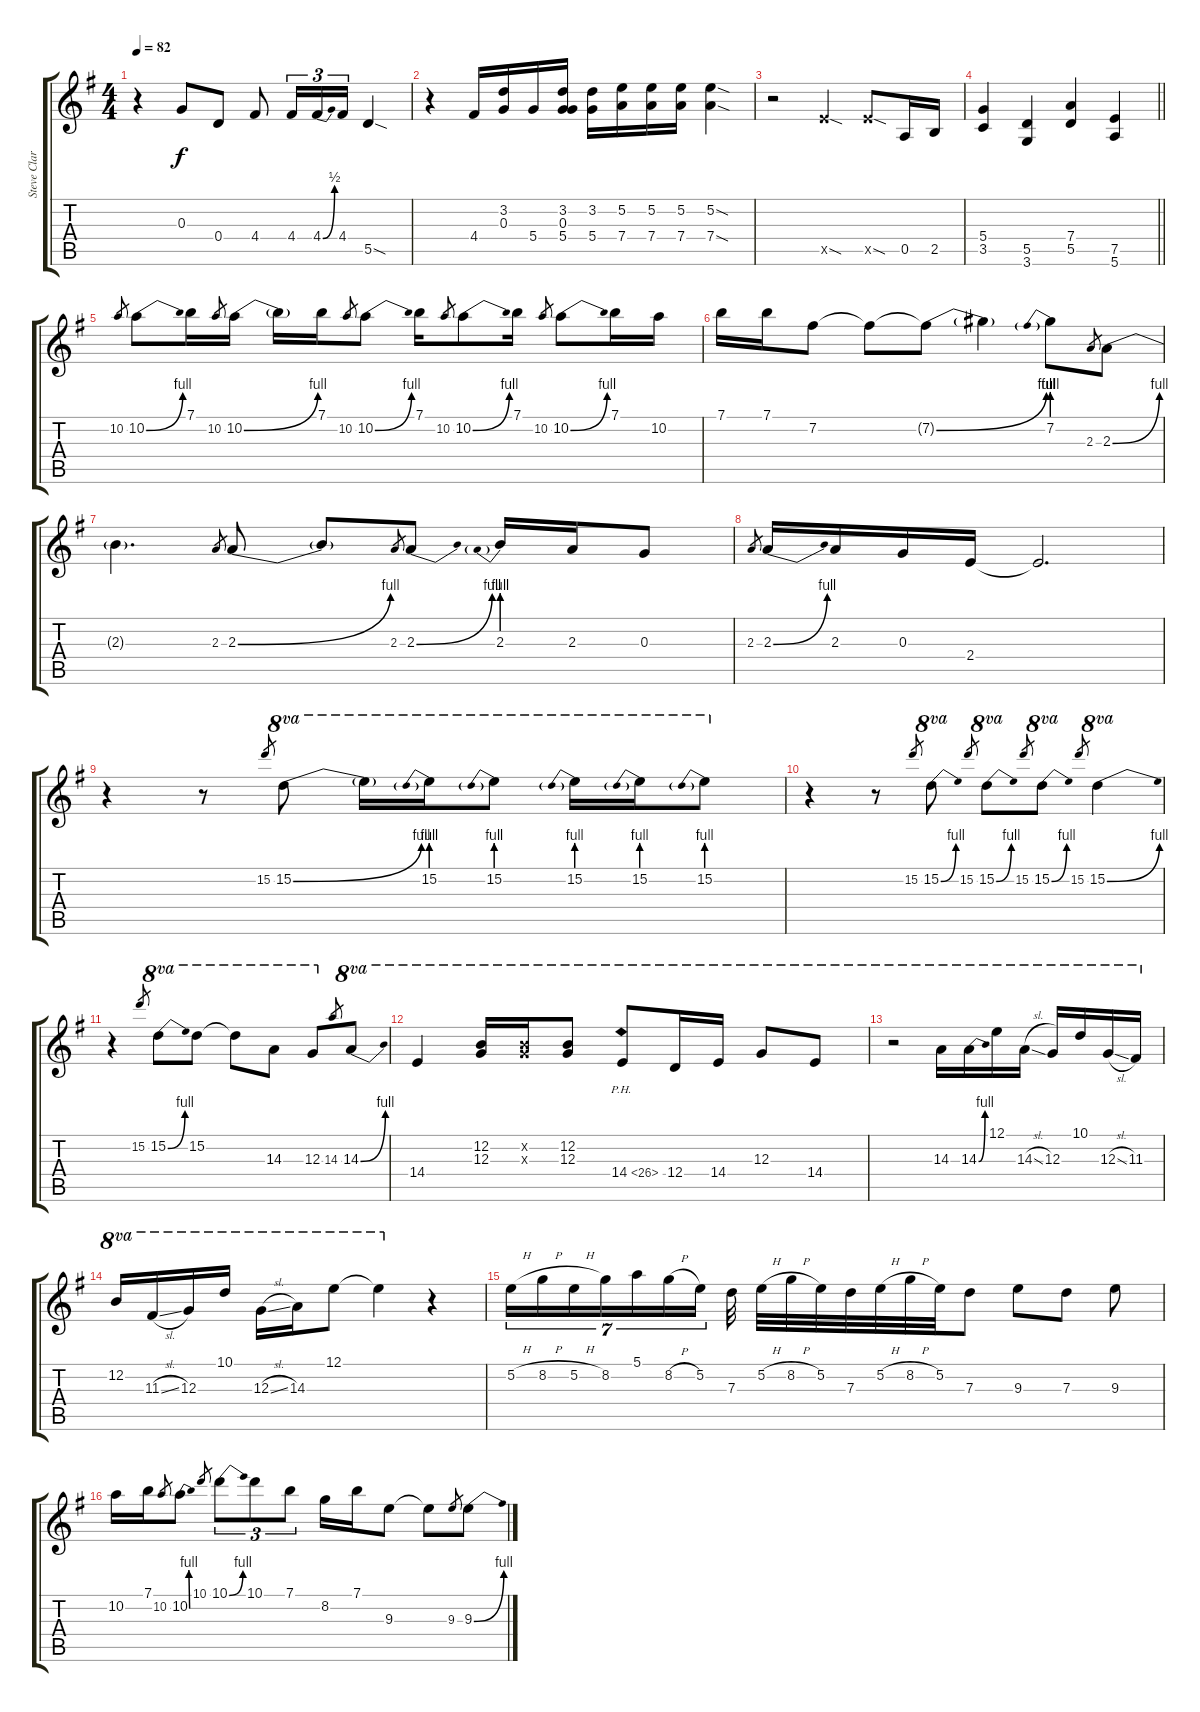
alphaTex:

\track ("Steve Clark" "Steve Clar") {instrument electricguitarclean}
\staff {score tabs}
\tuning (E4 B3 G3 D3 A2 E2) {hide}
\ts (4 4)
\tempo 82
\clef g2
\ks eminor
r.4{dy f} 0.3.8 0.4.8 4.4.8 4.4.16{tu (3 2)} 4.4{be (bend 0 0 60 2)}.16{tu (3 2)} 4.4.16{tu (3 2)} 5.5{sod}.4 |
r.4 4.4.16 (3.2 0.3).16 5.4.16 (3.2 0.3 5.4).16 (3.2 5.4).16 (5.2 7.4).16 (5.2 7.4).16 (5.2 7.4).16 (5.2{sod} 7.4{sod}).4 |
r.2 7.5{sod x}.4 7.5{sod x}.8 0.5.16 2.5.16 |
\barLineRight lightlight
(5.4 3.5).4 (5.5 3.6).4 (7.4 5.5).4 (7.5 5.6).4 |
10.2.8{gr} 10.2{be (bend 0 0 60 4)}.8 7.1.16 10.2.8{gr} 10.2{be (bend 0 0 60 4)}.16 10.2{t}.16 7.1.16 10.2.8{gr} 10.2{be (bend 0 0 60 4)}.8 7.1.16 10.2.8{gr} 10.2{be (bend 0 0 60 4)}.8 7.1.16 10.2.8{gr} 10.2{be (bend 0 0 60 4)}.8 7.1.16 10.2.16 |
7.1.16 7.1.16 7.2.8 7.2{t}.8 7.2{be (bend 0 0 60 4) t}.8 7.2{t}.4 7.2{be (prebend 0 4 60 4)}.8 2.3.8{gr} 2.3{be (bend 0 0 60 4)}.8 |
2.3{t}.4{d} 2.3.8{gr} 2.3{be (bend 0 0 60 4)}.8 2.3{t}.8 2.3.8{gr} 2.3{be (bend 0 0 60 4)}.8 2.3{be (prebend 0 4 60 4)}.16 2.3.16 0.3.8 |
2.3.8{gr} 2.3{be (bend 0 0 60 4)}.16 2.3.16 0.3.16 2.4.16 2.4{t}.2{d} |
r.4 r.8 15.2.8{gr} 15.2{be (bend 0 0 60 4)}.8{ot 8va} 15.2{t}.16{ot 8va} 15.2{be (prebend 0 4 60 4)}.16{ot 8va} 15.2{be (prebend 0 4 60 4)}.8{ot 8va} 15.2{be (prebend 0 4 60 4)}.16{ot 8va} 15.2{be (prebend 0 4 60 4)}.16{ot 8va} 15.2{be (prebend 0 4 60 4)}.8{ot 8va} |
r.4 r.8 15.2.8{gr} 15.2{be (bend 0 0 60 4)}.8{ot 8va} 15.2.8{gr} 15.2{be (bend 0 0 60 4)}.8{ot 8va} 15.2.8{gr} 15.2{be (bend 0 0 60 4)}.8{ot 8va} 15.2.8{gr} 15.2{be (bend 0 0 60 4)}.4{ot 8va} |
r.4 15.2.8{gr} 15.2{be (bend 0 0 60 4)}.8{ot 8va} 15.2.8{ot 8va} 15.2{t}.8{ot 8va} 14.3.8{ot 8va} 12.3.8{ot 8va} 14.3.8{gr} 14.3{be (bend 0 0 60 4)}.8{ot 8va} |
14.4.4{ot 8va} (12.2 12.3).16{ot 8va} (12.2{x} 12.3{x}).16{ot 8va} (12.2 12.3).8{ot 8va} 14.4{ph 12}.8{ot 8va} 12.4.16{ot 8va} 14.4.16{ot 8va} 12.3.8{ot 8va} 14.4.8{ot 8va} |
r.2{ot 8va} 14.3.16{ot 8va} 14.3{be (bend 0 0 60 4)}.16{ot 8va} 12.1.16{ot 8va} 14.3{sl}.16{ot 8va} 12.3.16{ot 8va} 10.1.16{ot 8va} 12.3{sl}.16{ot 8va} 11.3.16{ot 8va} |
12.2.16{ot 8va} 11.3{sl}.16{ot 8va} 12.3.16{ot 8va} 10.1.16{ot 8va} 12.3{sl}.16{ot 8va} 14.3.16{ot 8va} 12.1.8{ot 8va} 12.1{t}.4{ot 8va} r.4 |
5.2{h}.16{tu (7 4)} 8.2{h}.16{tu (7 4)} 5.2{h}.16{tu (7 4)} 8.2.16{tu (7 4)} 5.1.16{tu (7 4)} 8.2{h}.16{tu (7 4)} 5.2.16{tu (7 4)} 7.3.32 5.2{h}.32 8.2{h}.32 5.2.32 7.3.32 5.2{h}.32 8.2{h}.32 5.2.32 7.3.8 9.3.8 7.3.8 9.3.8 |
10.2.16 7.1.16 10.2.8{gr} 10.2{be (bend 0 0 60 4)}.8 10.1.8{gr} 10.1{be (bend 0 0 60 4)}.8{tu (3 2)} 10.1.8{tu (3 2)} 7.1.8{tu (3 2)} 8.2.16 7.1.16 9.3.8 9.3{t}.8 9.3.8{gr} 9.3{be (bend 0 0 60 4)}.8
